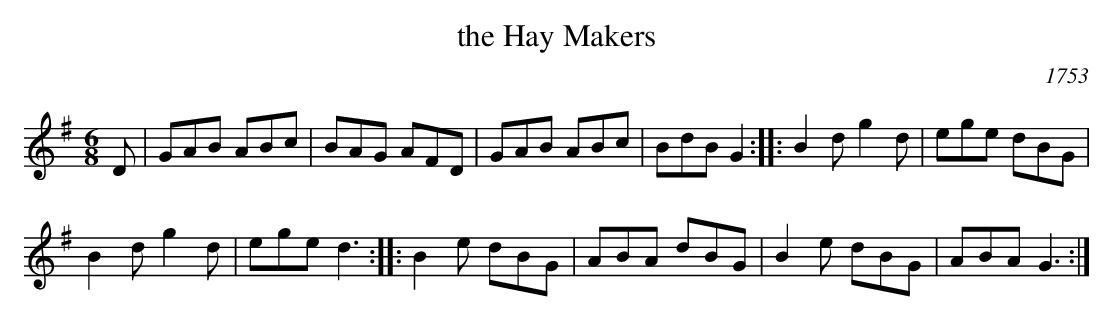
X:1
T: the Hay Makers
O: 1753
M: 6/8
L: 1/8
K: G
D | GAB ABc | BAG AFD | GAB ABc | BdB G2 :: B2d g2d | ege dBG |
B2d g2d | ege d3 :: B2e dBG | ABA dBG | B2e dBG | ABA G3 :|
